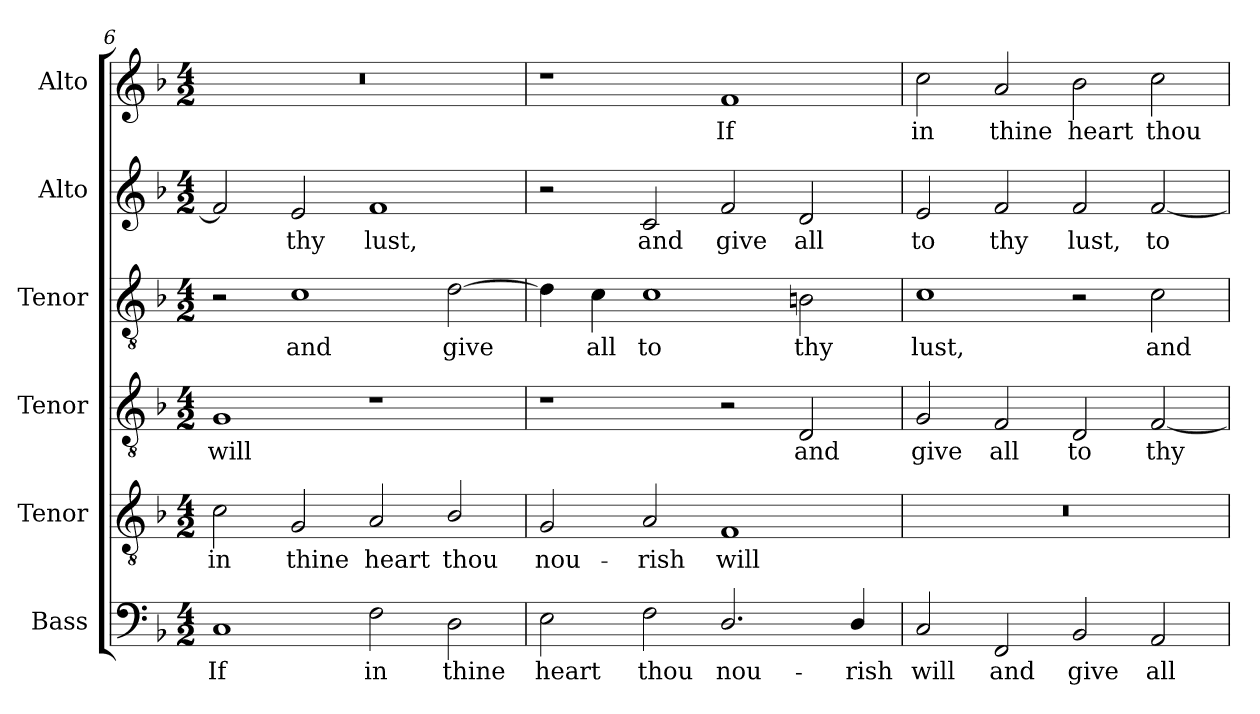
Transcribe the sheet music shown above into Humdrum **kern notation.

**kern	**text	**kern	**text	**kern	**text	**kern	**text	**kern	**text	**kern	**text
*part6	*part6	*part5	*part5	*part4	*part4	*part3	*part3	*part2	*part2	*part1	*part1
*staff6	*staff6	*staff5	*staff5	*staff4	*staff4	*staff3	*staff3	*staff2	*staff2	*staff1	*staff1
*I"Bass	*	*I"Tenor	*	*I"Tenor	*	*I"Tenor	*	*I"Alto	*	*I"Alto	*
*I'B.	*	*I'T.	*	*I'T.	*	*I'T.	*	*I'A.	*	*I'A.	*
*clefF4	*	*clefGv2	*	*clefGv2	*	*clefGv2	*	*clefG2	*	*clefG2	*
*	*	*ITrd7c12	*	*ITrd7c12	*	*ITrd7c12	*	*	*	*	*
*k[b-]	*	*k[b-]	*	*k[b-]	*	*k[b-]	*	*k[b-]	*	*k[b-]	*
*F:	*	*F:	*	*F:	*	*F:	*	*F:	*	*F:	*
*M4/2	*	*M4/2	*	*M4/2	*	*M4/2	*	*M4/2	*	*M4/2	*
=6	=6	=6	=6	=6	=6	=6	=6	=6	=6	=6	=6
!	!LO:LY:b:color=#000000	!	!	!	!	!	!	!	!	!	!
!	!	!	!LO:LY:b:color=#000000	!	!	!	!	!	!	!	!
!	!	!	!	!	!LO:LY:b:color=#000000	!	!	!	!	!LO:N:vis=1	!
1Ci	If	2Ci\	in	1GGi	will	2r	.	2fi/]	.	0r	.
!	!	!	!LO:LY:b:color=#000000	!	!	!	!	!	!	!	!
!	!	!	!	!	!	!	!LO:LY:b:color=#000000	!	!	!	!
!	!	!	!	!	!	!	!	!	!LO:LY:b:color=#000000	!	!
.	.	2GGi/	thine	.	.	1Ci	and	2ei/	thy	.	.
!	!LO:LY:b:color=#000000	!	!	!	!	!	!	!	!	!	!
!	!	!	!LO:LY:b:color=#000000	!	!	!	!	!	!	!	!
!	!	!	!	!	!	!	!	!	!LO:LY:b:color=#000000	!	!
2Fi\	in	2AAi/	heart	1r	.	.	.	1fi	lust,	.	.
!	!LO:LY:b:color=#000000	!	!	!	!	!	!	!	!	!	!
!	!	!	!LO:LY:b:color=#000000	!	!	!	!	!	!	!	!
!	!	!	!	!	!	!	!LO:LY:b:color=#000000	!	!	!	!
2Di\	thine	2BB-i/	thou	.	.	[2Di\	give	.	.	.	.
=7	=7	=7	=7	=7	=7	=7	=7	=7	=7	=7	=7
!	!LO:LY:b:color=#000000	!	!	!	!	!	!	!	!	!	!
!	!	!	!LO:LY:b:color=#000000	!	!	!	!	!	!	!	!
2Ei\	heart	2GGi/	nou-	1r	.	4Di\]	.	2r	.	1r	.
!	!	!	!	!	!	!	!LO:LY:b:color=#000000	!	!	!	!
.	.	.	.	.	.	4Ci\	all	.	.	.	.
!	!LO:LY:b:color=#000000	!	!	!	!	!	!	!	!	!	!
!	!	!	!LO:LY:b:color=#000000	!	!	!	!	!	!	!	!
!	!	!	!	!	!	!	!LO:LY:b:color=#000000	!	!	!	!
!	!	!	!	!	!	!	!	!	!LO:LY:b:color=#000000	!	!
2Fi\	thou	2AAi/	-rish	.	.	1Ci	to	2ci/	and	.	.
!	!LO:LY:b:color=#000000	!	!	!	!	!	!	!	!	!	!
!	!	!	!LO:LY:b:color=#000000	!	!	!	!	!	!	!	!
!	!	!	!	!	!	!	!	!	!LO:LY:b:color=#000000	!	!
!	!	!	!	!	!	!	!	!	!	!	!LO:LY:b:color=#000000
2.Di/	nou-	1FFi	will	2r	.	.	.	2fi/	give	1fi	If
!	!	!	!	!	!LO:LY:b:color=#000000	!	!	!	!	!	!
!	!	!	!	!	!	!	!LO:LY:b:color=#000000	!	!	!	!
!	!	!	!	!	!	!	!	!	!LO:LY:b:color=#000000	!	!
.	.	.	.	2DDi/	and	2BBni\	thy	2di/	all	.	.
!	!LO:LY:b:color=#000000	!	!	!	!	!	!	!	!	!	!
4Di/	-rish	.	.	.	.	.	.	.	.	.	.
=8	=8	=8	=8	=8	=8	=8	=8	=8	=8	=8	=8
!	!LO:LY:b:color=#000000	!LO:N:vis=1	!	!	!	!	!	!	!	!	!
!	!	!	!	!	!LO:LY:b:color=#000000	!	!	!	!	!	!
!	!	!	!	!	!	!	!LO:LY:b:color=#000000	!	!	!	!
!	!	!	!	!	!	!	!	!	!LO:LY:b:color=#000000	!	!
!	!	!	!	!	!	!	!	!	!	!	!LO:LY:b:color=#000000
2Ci/	will	0r	.	2GGi/	give	1Ci	lust,	2ei/	to	2cci\	in
!	!LO:LY:b:color=#000000	!	!	!	!	!	!	!	!	!	!
!	!	!	!	!	!LO:LY:b:color=#000000	!	!	!	!	!	!
!	!	!	!	!	!	!	!	!	!LO:LY:b:color=#000000	!	!
!	!	!	!	!	!	!	!	!	!	!	!LO:LY:b:color=#000000
2FFi/	and	.	.	2FFi/	all	.	.	2fi/	thy	2ai/	thine
!	!LO:LY:b:color=#000000	!	!	!	!	!	!	!	!	!	!
!	!	!	!	!	!LO:LY:b:color=#000000	!	!	!	!	!	!
!	!	!	!	!	!	!	!	!	!LO:LY:b:color=#000000	!	!
!	!	!	!	!	!	!	!	!	!	!	!LO:LY:b:color=#000000
2BB-i/	give	.	.	2DDi/	to	2r	.	2fi/	lust,	2b-i\	heart
!	!LO:LY:b:color=#000000	!	!	!	!	!	!	!	!	!	!
!	!	!	!	!	!LO:LY:b:color=#000000	!	!	!	!	!	!
!	!	!	!	!	!	!	!LO:LY:b:color=#000000	!	!	!	!
!	!	!	!	!	!	!	!	!	!LO:LY:b:color=#000000	!	!
!	!	!	!	!	!	!	!	!	!	!	!LO:LY:b:color=#000000
2AAi/	all	.	.	[2FFi/	thy	2Ci\	and	[2fi/	to	2cci\	thou
=	=	=	=	=	=	=	=	=	=	=	=
*-	*-	*-	*-	*-	*-	*-	*-	*-	*-	*-	*-
